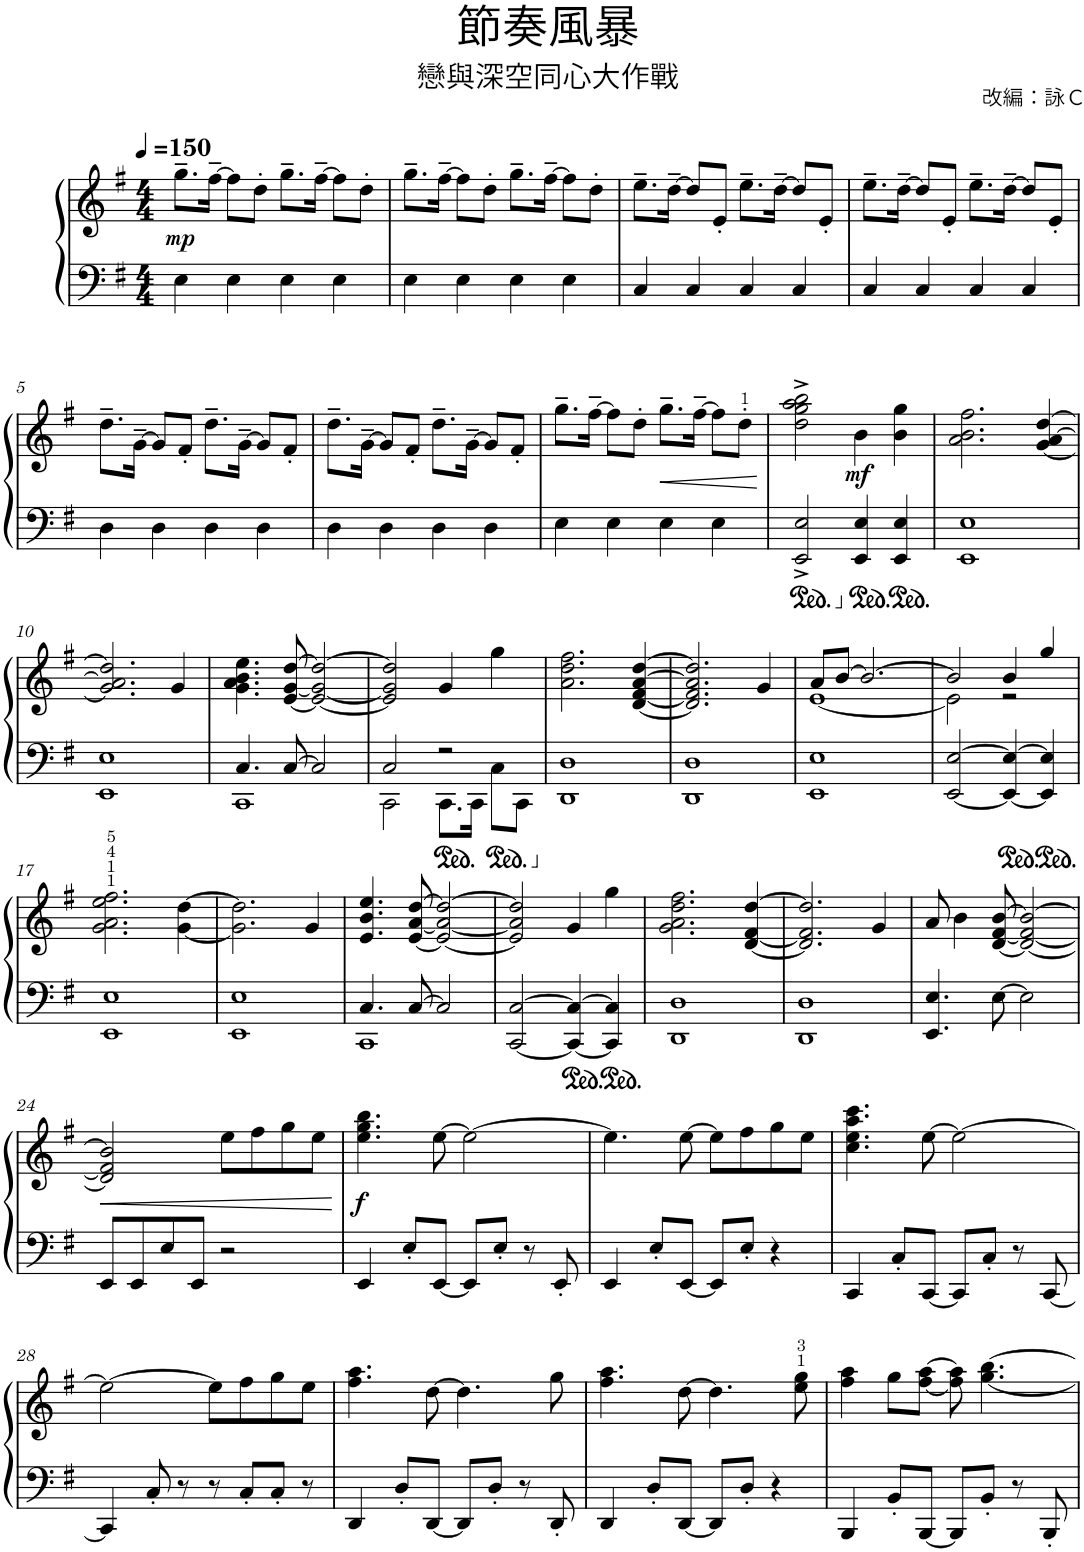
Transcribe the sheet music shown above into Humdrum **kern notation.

**kern	**kern	**dynam
*part1	*part1	*part1
*staff2	*staff1	*staff1/2
*I"鋼琴	*	*
*clefF4	*clefG2	*
*k[f#]	*k[f#]	*
*M4/4	*M4/4	*
*MM150	*MM150	*
=1	=1	=1
!	!	!LO:DY:b
4E\	8.gg~\L	mp
.	[16ff#~\Jk	.
4E\	8ff#\L]	.
.	8dd'\J	.
4E\	8.gg~\L	.
.	[16ff#~\Jk	.
4E\	8ff#\L]	.
.	8dd'\J	.
=2	=2	=2
4E\	8.gg~\L	.
.	[16ff#~\Jk	.
4E\	8ff#\L]	.
.	8dd'\J	.
4E\	8.gg~\L	.
.	[16ff#~\Jk	.
4E\	8ff#\L]	.
.	8dd'\J	.
=3	=3	=3
4C/	8.ee~\L	.
.	[16dd~\Jk	.
4C/	8dd/L]	.
.	8e'/J	.
4C/	8.ee~\L	.
.	[16dd~\Jk	.
4C/	8dd/L]	.
.	8e'/J	.
=4	=4	=4
4C/	8.ee~\L	.
.	[16dd~\Jk	.
4C/	8dd/L]	.
.	8e'/J	.
4C/	8.ee~\L	.
.	[16dd~\Jk	.
4C/	8dd/L]	.
.	8e'/J	.
!!LO:LB:g=z
=5	=5	=5
4D\	8.dd~\L	.
.	[16g~\Jk	.
4D\	8g/L]	.
.	8f#'/J	.
4D\	8.dd~\L	.
.	[16g~\Jk	.
4D\	8g/L]	.
.	8f#'/J	.
=6	=6	=6
4D\	8.dd~\L	.
.	[16g~\Jk	.
4D\	8g/L]	.
.	8f#'/J	.
4D\	8.dd~\L	.
.	[16g~\Jk	.
4D\	8g/L]	.
.	8f#'/J	.
=7	=7	=7
4E\	8.gg~\L	.
.	[16ff#~\Jk	.
4E\	8ff#\L]	.
.	8dd'\J	.
!	!	!LO:HP:b
4E\	8.gg~\L	<
.	[16ff#~\Jk	.
4E\	8ff#\L]	.
.	8dd'\J	.
.	.	[
=8	=8	=8
2EE/^ 2E/^	2dd\^ 2gg\^ 2aa\^ 2bb\^	.
!	!	!LO:DY:b
4EE/ 4E/	4b\	mf
4EE/ 4E/	4b\ 4gg\	.
=9	=9	=9
1EE 1E	2.a\ 2.b\ 2.ff#\	.
.	[4g/ [4a/ [4dd/	.
!!LO:LB:g=z
=10	=10	=10
1EE 1E	2.g/] 2.a/] 2.dd/]	.
.	4g/	.
=11	=11	=11
*^	*	*
4.C/	1CC	4.g\ 4.a\ 4.b\ 4.ee\	.
[8C/	.	[8e/ [8g/ [8dd/	.
2C/]	.	2e/_ 2g/_ 2dd/_	.
=12	=12	=12	=12
2C/	2CC\	2e/] 2g/] 2dd/]	.
2r	8.CC\L	4g/	.
.	16CC\Jk	.	.
.	8C\L	4gg\	.
.	8CC\J	.	.
*v	*v	*	*
=13	=13	=13
1DD 1D	2.a\ 2.dd\ 2.ff#\	.
.	[4d/ [4f#/ [4a/ [4dd/	.
=14	=14	=14
1DD 1D	2.d/] 2.f#/] 2.a/] 2.dd/]	.
.	4g/	.
=15	=15	=15
*	*^	*
1EE 1E	8a/L	[1e	.
.	[8b/J	.	.
.	2.b/_	.	.
=16	=16	=16	=16
[2EE/ [2E/	2b/]	2e\]	.
4EE/_ 4E/_	4b/	2r	.
4EE/] 4E/]	4gg/	.	.
*	*v	*v	*
!!LO:LB:g=z
=17	=17	=17
1EE 1E	2.g\ 2.a\ 2.ee\ 2.ff#\	.
.	[4g\ [4dd\	.
=18	=18	=18
1EE 1E	2.g\] 2.dd\]	.
.	4g/	.
=19	=19	=19
*^	*	*
4.C/	1CC	4.e/ 4.b/ 4.ee/	.
[8C/	.	[8e/ [8a/ [8dd/	.
2C/]	.	2e/_ 2a/_ 2dd/_	.
*v	*v	*	*
=20	=20	=20
[2CC/ [2C/	2e/] 2a/] 2dd/]	.
4CC/_ 4C/_	4g/	.
4CC/] 4C/]	4gg\	.
=21	=21	=21
1DD 1D	2.g\ 2.a\ 2.dd\ 2.ff#\	.
.	[4d/ [4f#/ [4dd/	.
=22	=22	=22
1DD 1D	2.d/] 2.f#/] 2.dd/]	.
.	4g/	.
=23	=23	=23
4.EE/ 4.E/	8a/	.
.	4b\	.
[8E\	[8d/ [8f#/ [8b/	.
2E\]	2d/_ 2f#/_ 2b/_	.
!!LO:LB:g=z
=24	=24	=24
!	!	!LO:HP:b
8EE/L	2d/] 2f#/] 2b/]	<
8EE/	.	.
8E/	.	.
8EE/J	.	.
2r	8ee\L	.
.	8ff#\	.
.	8gg\	.
.	8ee\J	.
.	.	[
=25	=25	=25
!	!	!LO:DY:b
4EE/	4.ee\ 4.gg\ 4.bb\	f
8E'/L	.	.
[8EE/J	[8ee\	.
8EE/L]	2ee\_	.
8E'/J	.	.
8r	.	.
8EE'/	.	.
=26	=26	=26
4EE/	4.ee\]	.
8E'/L	.	.
[8EE/J	[8ee\	.
8EE/L]	8ee\L]	.
8E'/J	8ff#\	.
4r	8gg\	.
.	8ee\J	.
=27	=27	=27
4CC/	4.cc\ 4.ee\ 4.aa\ 4.ccc\	.
8C'/L	.	.
[8CC/J	[8ee\	.
8CC/L]	2ee\_	.
8C'/J	.	.
8r	.	.
[8CC/	.	.
!!LO:LB:g=z
=28	=28	=28
4CC/]	2ee\_	.
8C'/	.	.
8r	.	.
8r	8ee\L]	.
8C'/L	8ff#\	.
8C'/J	8gg\	.
8r	8ee\J	.
=29	=29	=29
4DD/	4.ff#\ 4.aa\	.
8D'/L	.	.
[8DD/J	[8dd\	.
8DD/L]	4.dd\]	.
8D'/J	.	.
8r	.	.
8DD'/	8gg\	.
=30	=30	=30
4DD/	4.ff#\ 4.aa\	.
8D'/L	.	.
[8DD/J	[8dd\	.
8DD/L]	4.dd\]	.
8D'/J	.	.
4r	.	.
.	8ee\ 8gg\	.
=31	=31	=31
4BBB/	4ff#\ 4aa\	.
8BB'/L	8gg\L	.
[8BBB/J	[8ff#\ [8aa\J	.
8BBB/L]	8ff#\] 8aa\]	.
8BB'/J	[4.gg\ [4.bb\	.
8r	.	.
8BBB'/	.	.
=	=	=
*-	*-	*-
